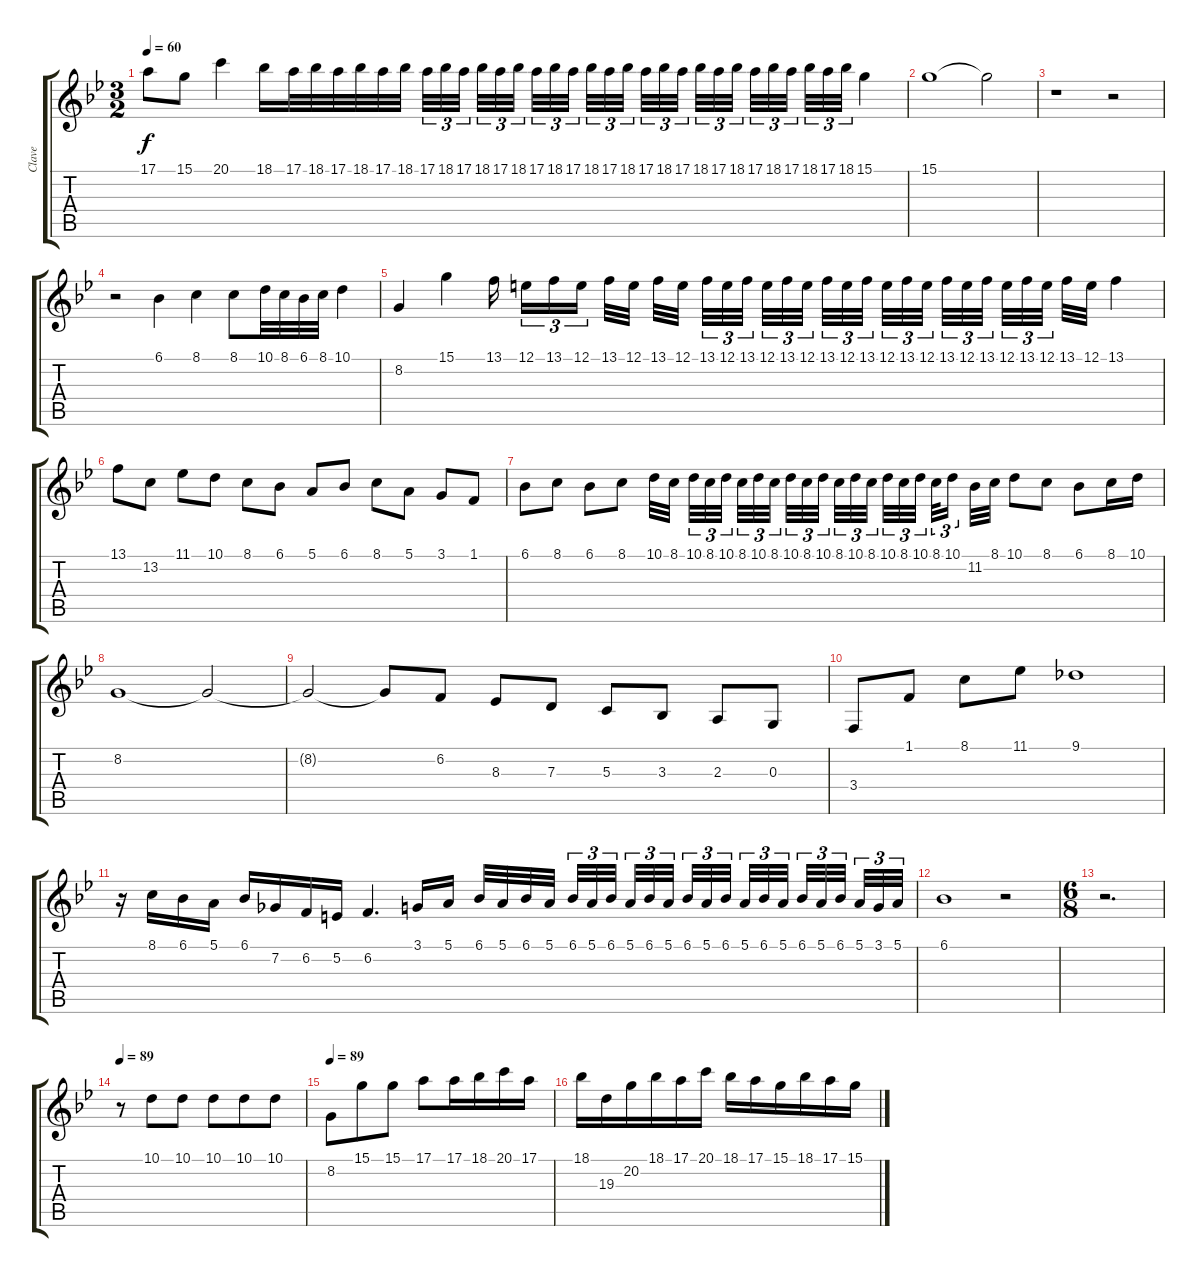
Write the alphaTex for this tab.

\track ("Clave" "Clave") {instrument harpsichord}
\staff {score tabs}
\tuning (E4 B3 G3 D3 A2 E2) {hide}
\ts (3 2)
\tempo 60
\clef g2
\ks gminor
17.1{t}.8{dy f} 15.1.8 20.1.4 18.1.16 17.1.32 18.1.32 17.1.32 18.1.32 17.1.32 18.1.32{beam splitsecondary} 17.1.32{tu (3 2)} 18.1.32{tu (3 2)} 17.1.32{tu (3 2) beam splitsecondary} 18.1.32{tu (3 2)} 17.1.32{tu (3 2)} 18.1.32{tu (3 2) beam splitsecondary} 17.1.32{tu (3 2)} 18.1.32{tu (3 2)} 17.1.32{tu (3 2) beam splitsecondary} 18.1.32{tu (3 2)} 17.1.32{tu (3 2)} 18.1.32{tu (3 2)} 17.1.32{tu (3 2)} 18.1.32{tu (3 2)} 17.1.32{tu (3 2) beam splitsecondary} 18.1.32{tu (3 2)} 17.1.32{tu (3 2)} 18.1.32{tu (3 2) beam splitsecondary} 17.1.32{tu (3 2)} 18.1.32{tu (3 2)} 17.1.32{tu (3 2) beam splitsecondary} 18.1.32{tu (3 2)} 17.1.32{tu (3 2)} 18.1.32{tu (3 2)} 15.1.4 |
15.1.1 15.1{t}.2 |
r.1 r.2 |
r.2 6.1.4 8.1.4 8.1.8 10.1.32 8.1.32 6.1.32 8.1.32 10.1.4 |
8.2.4 15.1.4 13.1.16{beam splitsecondary} 12.1.16{tu (3 2)} 13.1.16{tu (3 2)} 12.1.16{tu (3 2) beam splitsecondary} 13.1.32 12.1.32 13.1.32 12.1.32{beam splitsecondary} 13.1.32{tu (3 2)} 12.1.32{tu (3 2)} 13.1.32{tu (3 2) beam splitsecondary} 12.1.32{tu (3 2)} 13.1.32{tu (3 2)} 12.1.32{tu (3 2) beam splitsecondary} 13.1.32{tu (3 2)} 12.1.32{tu (3 2)} 13.1.32{tu (3 2)} 12.1.32{tu (3 2)} 13.1.32{tu (3 2)} 12.1.32{tu (3 2) beam splitsecondary} 13.1.32{tu (3 2)} 12.1.32{tu (3 2)} 13.1.32{tu (3 2) beam splitsecondary} 12.1.32{tu (3 2)} 13.1.32{tu (3 2)} 12.1.32{tu (3 2) beam splitsecondary} 13.1.32 12.1.32 13.1.4 |
13.1.8 13.2.8 11.1.8 10.1.8 8.1.8 6.1.8 5.1.8 6.1.8 8.1.8 5.1.8 3.1.8 1.1.8 |
6.1.8 8.1.8 6.1.8 8.1.8 10.1.32 8.1.32{beam splitsecondary} 10.1.32{tu (3 2)} 8.1.32{tu (3 2)} 10.1.32{tu (3 2) beam splitsecondary} 8.1.32{tu (3 2)} 10.1.32{tu (3 2)} 8.1.32{tu (3 2) beam splitsecondary} 10.1.32{tu (3 2)} 8.1.32{tu (3 2)} 10.1.32{tu (3 2) beam splitsecondary} 8.1.32{tu (3 2)} 10.1.32{tu (3 2)} 8.1.32{tu (3 2) beam splitsecondary} 10.1.32{tu (3 2)} 8.1.32{tu (3 2)} 10.1.32{tu (3 2) beam splitsecondary} 8.1.32{tu (3 2)} 10.1.16{tu (3 2) beam splitsecondary} 11.2.32 8.1.32 10.1.8 8.1.8 6.1.8 8.1.16 10.1.16 |
8.2.1 8.2{t}.2 |
8.2{t}.2 8.2{t}.8 6.2.8 8.3.8 7.3.8 5.3.8 3.3.8 2.3.8 0.3.8 |
3.4.8 1.1.8 8.1.8 11.1.8 9.1.1 |
r.16 8.1.16 6.1.16 5.1.16 6.1.16 7.2.16 6.2.16 5.2.16 6.2.4{d} 3.1.16 5.1.16 6.1.32 5.1.32 6.1.32 5.1.32{beam splitsecondary} 6.1.32{tu (3 2)} 5.1.32{tu (3 2)} 6.1.32{tu (3 2) beam splitsecondary} 5.1.32{tu (3 2)} 6.1.32{tu (3 2)} 5.1.32{tu (3 2) beam splitsecondary} 6.1.32{tu (3 2)} 5.1.32{tu (3 2)} 6.1.32{tu (3 2) beam splitsecondary} 5.1.32{tu (3 2)} 6.1.32{tu (3 2)} 5.1.32{tu (3 2) beam splitsecondary} 6.1.32{tu (3 2)} 5.1.32{tu (3 2)} 6.1.32{tu (3 2) beam splitsecondary} 5.1.32{tu (3 2)} 3.1.32{tu (3 2)} 5.1.32{tu (3 2)} |
6.1.1 r.2 |
\ts (6 8)
r.2{d} |
\tempo 89
r.8 10.1.8 10.1.8 10.1.8 10.1.8 10.1.8 |
\tempo 89
8.2.8 15.1.8 15.1.8 17.1.8 17.1.16 18.1.16 20.1.16 17.1.16 |
18.1.16 19.3.16 20.2.16 18.1.16 17.1.16 20.1.16 18.1.16 17.1.16 15.1.16 18.1.16 17.1.16 15.1.16
